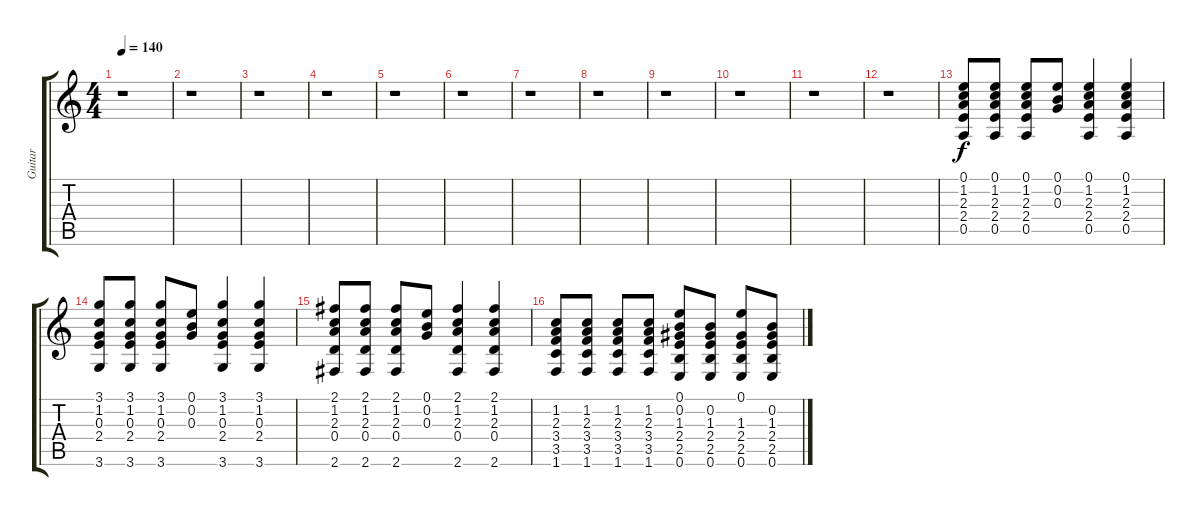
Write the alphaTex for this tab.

\track ("Guitar" "Guitar") {instrument overdrivenguitar}
\staff {score tabs}
\tuning (E4 B3 G3 D3 A2 E2) {hide}
\ts (4 4)
\tempo 140
\clef g2
\ks c
r.1{dy f} |
r.1 |
r.1 |
r.1 |
r.1 |
r.1 |
r.1 |
r.1 |
r.1 |
r.1 |
r.1 |
r.1 |
(0.1 1.2 2.3 2.4 0.5).8 (0.1 1.2 2.3 2.4 0.5).8 (0.1 1.2 2.3 2.4 0.5).8 (0.1 0.2 0.3).8 (0.1 1.2 2.3 2.4 0.5).4 (0.1 1.2 2.3 2.4 0.5).4 |
(3.1 1.2 0.3 2.4 3.6).8 (3.1 1.2 0.3 2.4 3.6).8 (3.1 1.2 0.3 2.4 3.6).8 (0.1 0.2 0.3).8 (3.1 1.2 0.3 2.4 3.6).4 (3.1 1.2 0.3 2.4 3.6).4 |
(2.1 1.2 2.3 0.4 2.6).8 (2.1 1.2 2.3 0.4 2.6).8 (2.1 1.2 2.3 0.4 2.6).8 (0.1 0.2 0.3).8 (2.1 1.2 2.3 0.4 2.6).4 (2.1 1.2 2.3 0.4 2.6).4 |
(1.2 2.3 3.4 3.5 1.6).8 (1.2 2.3 3.4 3.5 1.6).8 (1.2 2.3 3.4 3.5 1.6).8 (1.2 2.3 3.4 3.5 1.6).8 (0.1 0.2 1.3 2.4 2.5 0.6).8 (0.2 1.3 2.4 2.5 0.6).8 (0.1 1.3 2.4 2.5 0.6).8 (0.2 1.3 2.4 2.5 0.6).8
